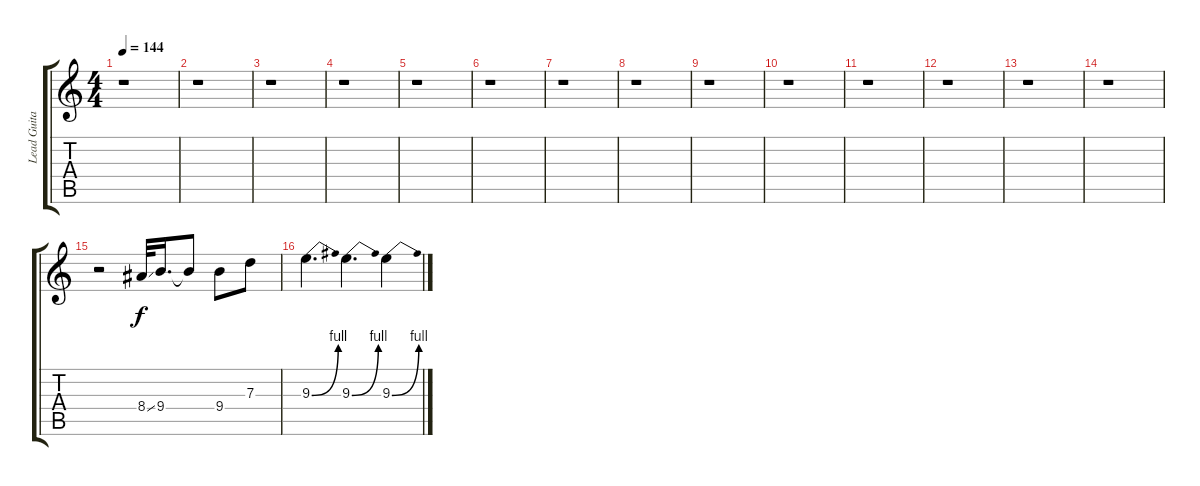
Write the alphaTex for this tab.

\track ("Lead Guitar" "Lead Guita") {instrument overdrivenguitar}
\staff {score tabs}
\tuning (E4 B3 G3 D3 A2 E2) {hide}
\ts (4 4)
\tempo 144
\clef g2
\ks c
r.1{dy f} |
r.1 |
r.1 |
r.1 |
r.1 |
r.1 |
r.1 |
r.1 |
r.1 |
r.1 |
r.1 |
r.1 |
r.1 |
r.1 |
r.2 8.4{ss}.32 9.4.16{d} 9.4{t}.8 9.4.8 7.3.8 |
9.3{be (bend 0 0 60 4)}.4{d} 9.3{be (bend 0 0 60 4)}.4{d} 9.3{be (bend 0 0 60 4)}.4
